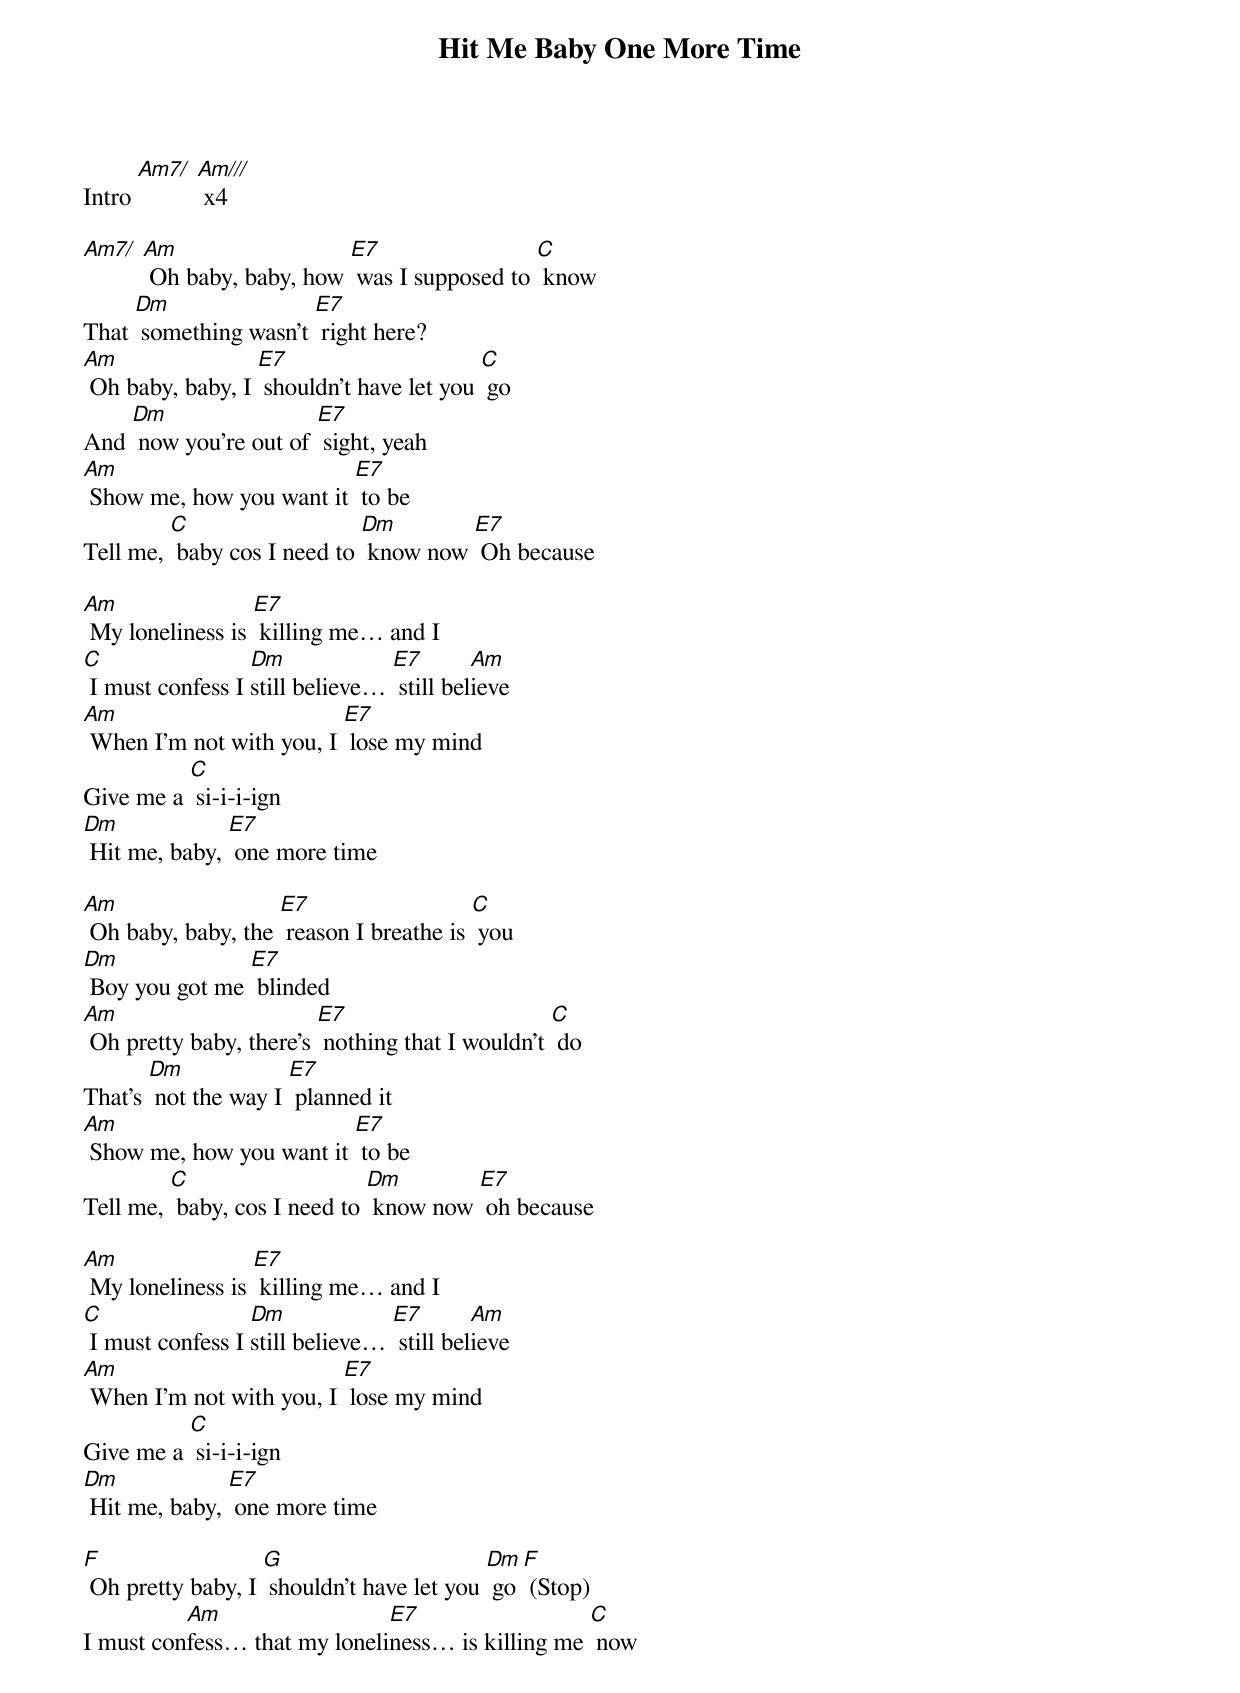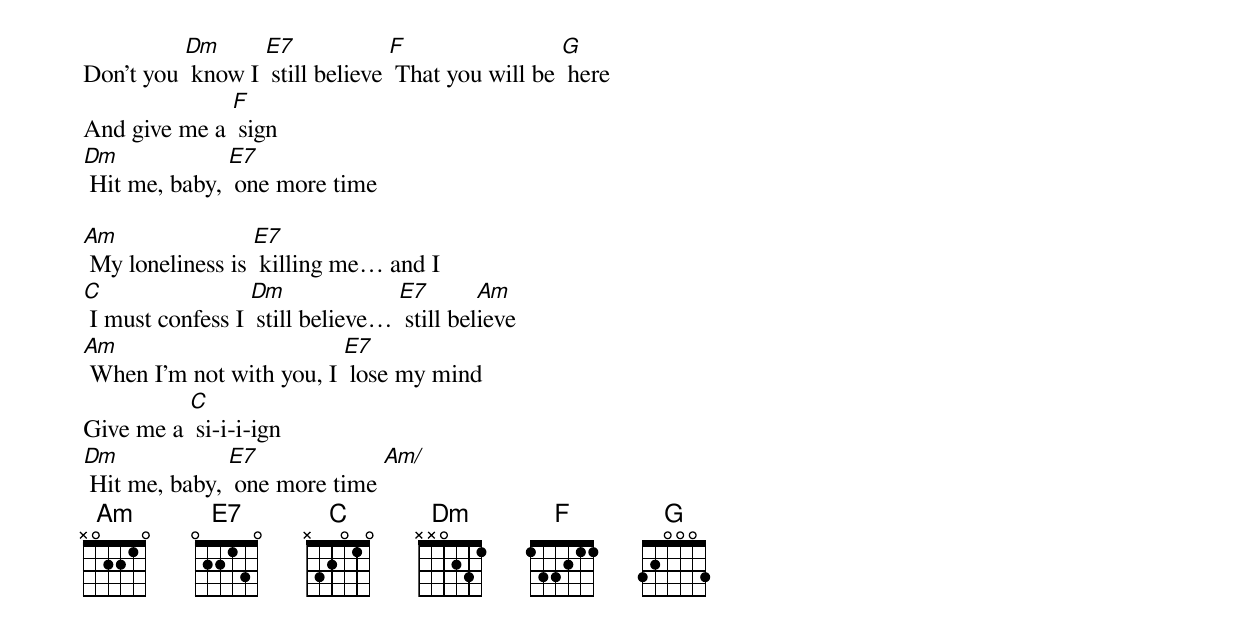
{t: Hit Me Baby One More Time }
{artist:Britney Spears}
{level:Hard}

Intro [Am7/] [Am///] x4

[Am7/] [Am] Oh baby, baby, how [E7] was I supposed to [C] know
That [Dm] something wasn't [E7] right here?
[Am] Oh baby, baby, I [E7] shouldn't have let you [C] go
And [Dm] now you're out of [E7] sight, yeah
[Am] Show me, how you want it [E7] to be
Tell me, [C] baby cos I need to [Dm] know now [E7] Oh because

[Am] My loneliness is [E7] killing me… and I
[C] I must confess I [Dm]still believe… [E7] still bel[Am]ieve
[Am] When I'm not with you, I [E7] lose my mind
Give me a [C] si-i-i-ign
[Dm] Hit me, baby, [E7] one more time

[Am] Oh baby, baby, the [E7] reason I breathe is [C] you
[Dm] Boy you got me [E7] blinded
[Am] Oh pretty baby, there’s [E7] nothing that I wouldn’t [C] do
That’s [Dm] not the way I [E7] planned it
[Am] Show me, how you want it [E7] to be
Tell me, [C] baby, cos I need to [Dm] know now [E7] oh because

[Am] My loneliness is [E7] killing me… and I
[C] I must confess I [Dm]still believe… [E7] still bel[Am]ieve
[Am] When I'm not with you, I [E7] lose my mind
Give me a [C] si-i-i-ign
[Dm] Hit me, baby, [E7] one more time

[F] Oh pretty baby, I [G] shouldn't have let you [Dm] go [F] (Stop)
I must con[Am]fess… that my loneli[E7]ness… is killing me [C] now
Don’t you [Dm] know I [E7] still believe [F] That you will be [G] here
And give me a [F] sign
[Dm] Hit me, baby, [E7] one more time

[Am] My loneliness is [E7] killing me… and I
[C] I must confess I [Dm] still believe… [E7] still bel[Am]ieve
[Am] When I'm not with you, I [E7] lose my mind
Give me a [C] si-i-i-ign
[Dm] Hit me, baby, [E7] one more time [Am/]
